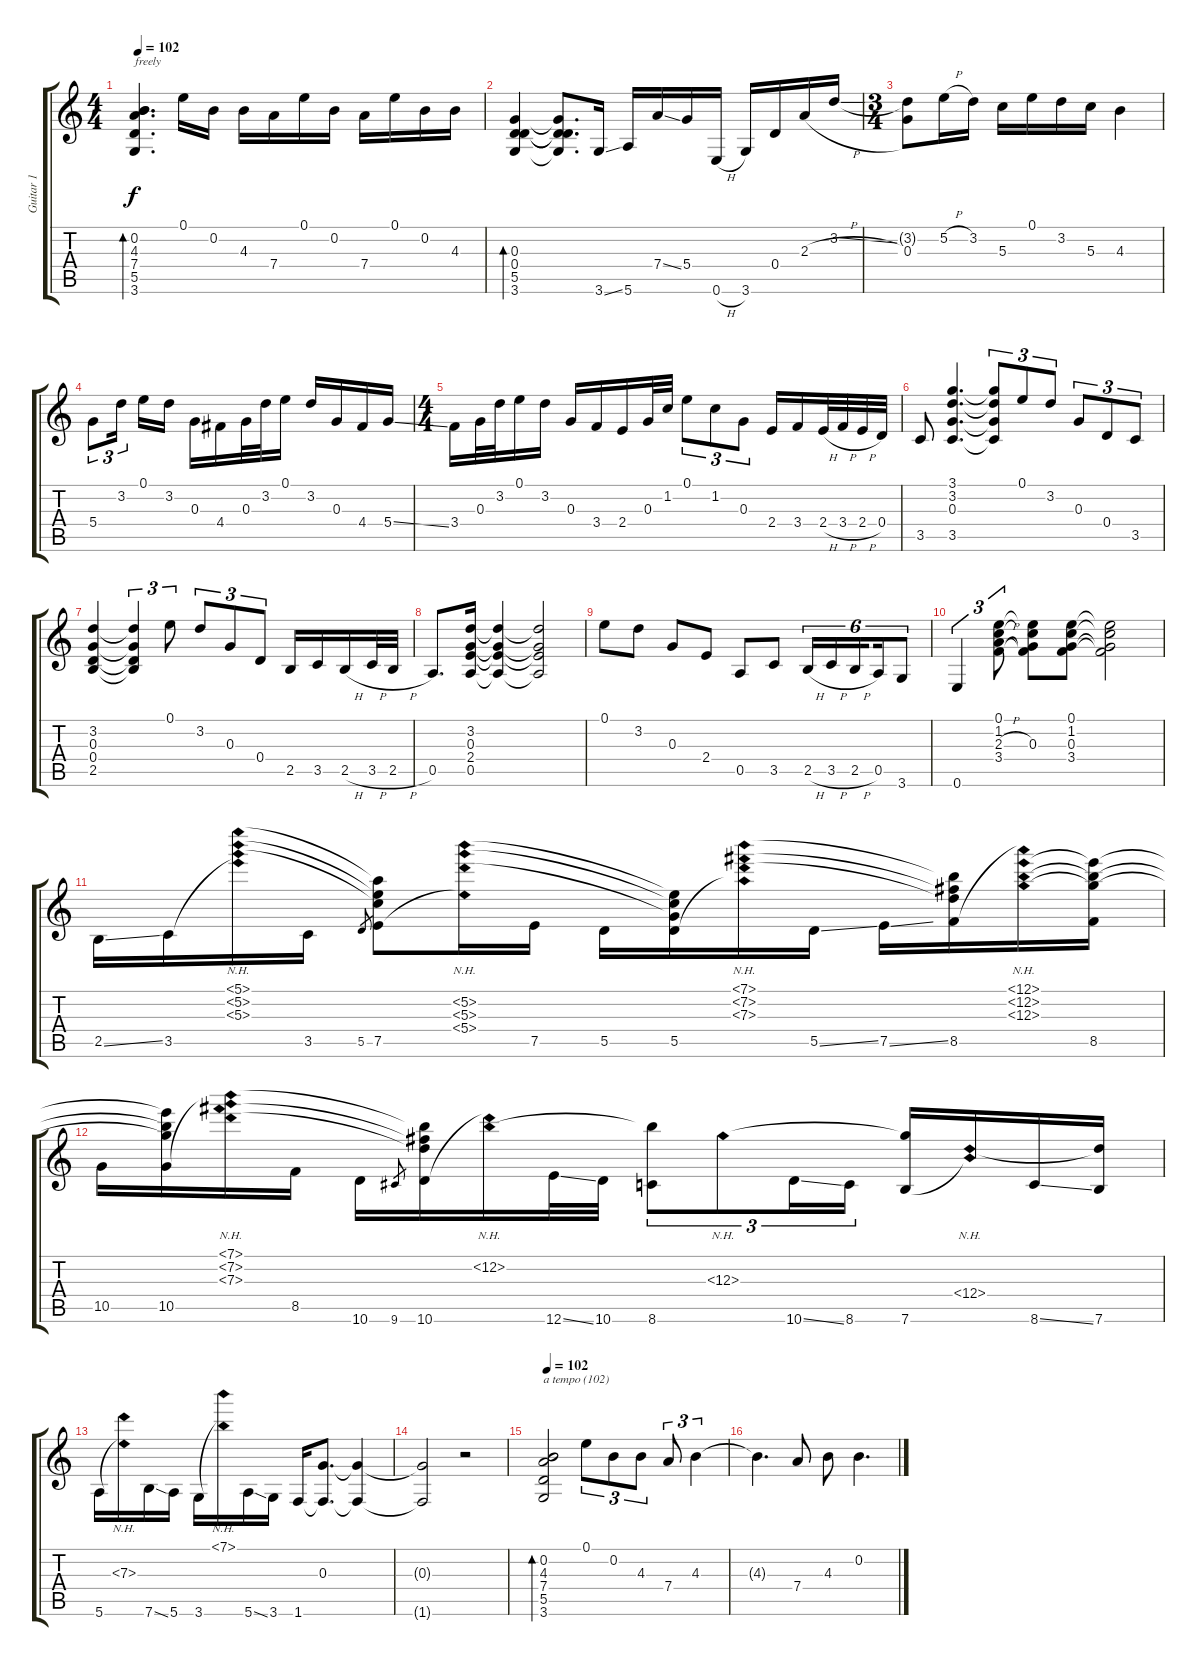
\track ("Guitar 1" "Guitar 1") {instrument acousticguitarsteel}
\staff {score tabs}
\tuning (E4 B3 G3 D3 A2 E2) {hide}
\ts (4 4)
\tempo 102
\tempo 72
\tempo 102
\clef g2
\ks c
(0.2 4.3 7.4 5.5 3.6).4{d bd 120 txt "freely" dy f instrument acousticguitarsteel} 0.1.16 0.2.16 4.3.16 7.4.16 0.1.16 0.2.16 7.4.16 0.1.16 0.2.16 4.3.16 |
(0.3 0.4 5.5 3.6).4{bd 120} (0.3{t} 0.4{t} 5.5{t} 3.6{t}).8{d} 3.6{ss}.16 5.6.16 7.4{ss}.16 5.4.16 0.6{h}.16 3.6.16 0.4.16 2.3{h}.16 3.2{ss}.16 |
\ts (3 4)
(3.2{t} 0.3).8 5.2{h}.16 3.2.16 5.3.16 0.1.16 3.2.16 5.3.16 4.3.4 |
5.4.8{tu (3 2)} 3.2.16{tu (3 2) beam splitsecondary} 0.1.16 3.2.16 0.3.16 4.4.16 0.3.32 3.2.32 0.1.16 3.2.16 0.3.16 4.4.16 5.4{ss}.16 |
\ts (4 4)
3.4.16 0.3.32 3.2.32 0.1.16 3.2.16 0.3.16 3.4.16 2.4.16 0.3.32 1.2.32 0.1.8{tu (3 2)} 1.2.8{tu (3 2)} 0.3.8{tu (3 2)} 2.4.16 3.4.16 2.4{h}.32 3.4{h}.32 2.4{h}.32 0.4.32 |
3.5.8 (3.1 3.2 0.3 3.5).4{d} (3.1{t} 3.2{t} 0.3{t} 3.5{t}).8{tu (3 2)} 0.1.8{tu (3 2)} 3.2.8{tu (3 2)} 0.3.8{tu (3 2)} 0.4.8{tu (3 2)} 3.5.8{tu (3 2)} |
(3.2 0.3 0.4 2.5).4 (3.2{t} 0.3{t} 0.4{t} 2.5{t}).4{tu (3 2)} 0.1.8{tu (3 2)} 3.2.8{tu (3 2)} 0.3.8{tu (3 2)} 0.4.8{tu (3 2)} 2.5.16 3.5.16 2.5{h}.16 3.5{h}.32 2.5{h}.32 |
0.5.8{d} (3.2 0.3 2.4 0.5).16 (3.2{t} 0.3{t} 2.4{t} 0.5{t}).4 (3.2{t} 0.3{t} 2.4{t} 0.5{t}).2 |
0.1.8 3.2.8 0.3.8 2.4.8 0.5.8 3.5.8 2.5{h}.16{tu (6 4)} 3.5{h}.16{tu (6 4)} 2.5{h}.16{tu (6 4) beam splitsecondary} 0.5.16{tu (6 4)} 3.6.8{tu (6 4)} |
0.6.4{tu (3 2)} (0.1 1.2 2.3{h} 3.4).8{tu (3 2)} (0.1{t} 1.2{t} 0.3 3.4{t}).8 (0.1 1.2 0.3 3.4).8 (0.1{t} 1.2{t} 0.3{t} 3.4{t}).2 |
2.5{ss}.16 3.5.16 (5.1{nh} 5.2{nh} 5.3{nh} 3.5{nh t}).16 3.5.16 5.5.8{gr} (5.1{t} 5.2{t} 5.3{t} 7.5).8 (5.2{nh} 5.3{nh} 5.4{nh} 7.5{nh t}).16 7.5.16 5.5.16 (5.2{t} 5.3{t} 5.4{t} 5.5).16 (7.1{nh} 7.2{nh} 7.3{nh} 5.5{nh t}).16 5.5{ss}.16 7.5{ss}.16 (7.1{t} 7.2{t} 7.3{t} 8.5).16 (12.1{nh} 12.2{nh} 12.3{nh} 8.5{nh t}).16 (12.1{t} 12.2{t} 12.3{t} 8.5).16 |
10.5.16 (12.1{t} 12.2{t} 12.3{t} 10.5).16 (7.1{nh} 7.2{nh} 7.3{nh} 10.5{nh t}).16 8.5.16 10.6.16 9.6.8{gr} (7.1{t} 7.2{t} 7.3{t} 10.6).16 (12.2{nh} 10.6{nh t}).16 12.6{ss}.32 10.6.32 (12.2{t} 8.6).8{tu (3 2)} 12.3{nh}.8{tu (3 2)} 10.6{ss}.16{tu (3 2)} 8.6.16{tu (3 2)} (12.3{t} 7.6).16 (12.4{nh} 7.6{nh t}).16 8.6{ss}.16 (12.4{t} 7.6).16 |
5.6.16 (7.3{nh} 5.6{nh t}).16 7.6{ss}.16 5.6.16 3.6.16 (7.1{nh} 3.6{nh t}).16 5.6{ss}.16 3.6.16 1.6.16 (0.3 1.6{t}).8{d} (0.3{t} 1.6{t}).4 |
(0.3{t} 1.6{t}).2 r.2 |
\tempo 102
(0.2 4.3 7.4 5.5 3.6).2{bd 120 txt "a tempo (102)"} 0.1.8{tu (3 2)} 0.2.8{tu (3 2)} 4.3.8{tu (3 2)} 7.4.8{tu (3 2)} 4.3.4{tu (3 2)} |
4.3{t}.4{d} 7.4.8 4.3.8 0.2.4{d}
